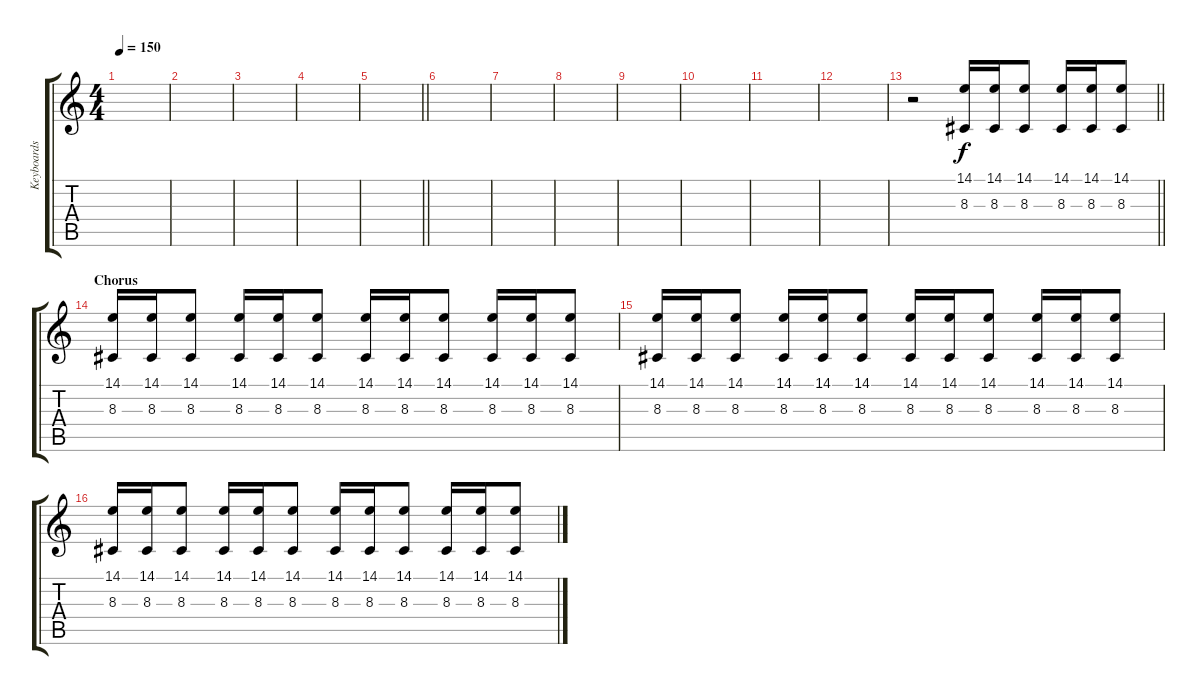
\track ("Keyboards I" "Keyboards ") {instrument lead8bassandlead}
\staff {score tabs}
\tuning (D4 A3 F3 C3 G2 D2) {hide}
\ts (4 4)
\tempo 150
\clef g2
\ks c
|
|
|
|
\barLineRight lightlight
|
\section ("" "")
|
|
|
|
|
|
|
\barLineRight lightlight
r.2{volume 6 balance 8} (14.1 8.3).16 (14.1 8.3).16 (14.1 8.3).8 (14.1 8.3).16 (14.1 8.3).16 (14.1 8.3).8 |
\section ("" "Chorus")
(14.1 8.3).16 (14.1 8.3).16 (14.1 8.3).8 (14.1 8.3).16 (14.1 8.3).16 (14.1 8.3).8 (14.1 8.3).16 (14.1 8.3).16 (14.1 8.3).8 (14.1 8.3).16 (14.1 8.3).16 (14.1 8.3).8 |
(14.1 8.3).16 (14.1 8.3).16 (14.1 8.3).8 (14.1 8.3).16 (14.1 8.3).16 (14.1 8.3).8 (14.1 8.3).16 (14.1 8.3).16 (14.1 8.3).8 (14.1 8.3).16 (14.1 8.3).16 (14.1 8.3).8 |
(14.1 8.3).16 (14.1 8.3).16 (14.1 8.3).8 (14.1 8.3).16 (14.1 8.3).16 (14.1 8.3).8 (14.1 8.3).16 (14.1 8.3).16 (14.1 8.3).8 (14.1 8.3).16 (14.1 8.3).16 (14.1 8.3).8
